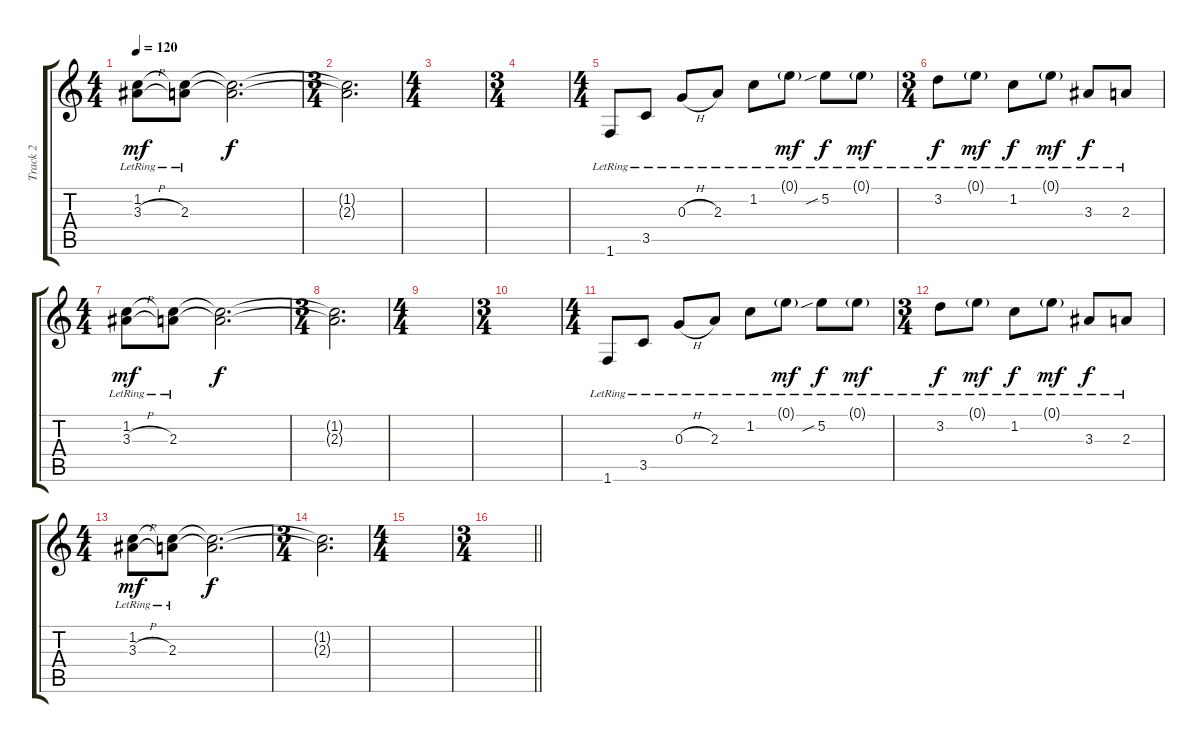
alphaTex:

\track ("Track 2" "Track 2") {instrument electricguitarjazz}
\staff {score tabs}
\tuning (E4 B3 G3 D3 A2 E2) {hide}
\ts (4 4)
\tempo 120
\clef g2
\ks c
(1.2 3.3{h lr}).8{dy mf} (1.2{t} 2.3{lr}).8 (1.2{t} 2.3{t}).2{d dy f} |
\ts (3 4)
(1.2{t} 2.3{t}).2{d volume 0} |
\ts (4 4)
|
\ts (3 4)
|
\ts (4 4)
1.6{lr}.8 3.5{lr}.8 0.3{h lr}.8 2.3{lr}.8 1.2{lr}.8 0.1{g lr}.8{dy mf} 5.2{sib lr}.8{dy f} 0.1{g lr}.8{dy mf} |
\ts (3 4)
3.2{lr}.8{dy f} 0.1{g lr}.8{dy mf} 1.2{lr}.8{dy f} 0.1{g lr}.8{dy mf} 3.3{lr}.8{dy f} 2.3{lr}.8 |
\ts (4 4)
(1.2 3.3{h lr}).8{dy mf} (1.2{t} 2.3{lr}).8 (1.2{t} 2.3{t}).2{d dy f} |
\ts (3 4)
(1.2{t} 2.3{t}).2{d volume 0} |
\ts (4 4)
|
\ts (3 4)
|
\ts (4 4)
1.6{lr}.8 3.5{lr}.8 0.3{h lr}.8 2.3{lr}.8 1.2{lr}.8 0.1{g lr}.8{dy mf} 5.2{sib lr}.8{dy f} 0.1{g lr}.8{dy mf} |
\ts (3 4)
3.2{lr}.8{dy f} 0.1{g lr}.8{dy mf} 1.2{lr}.8{dy f} 0.1{g lr}.8{dy mf} 3.3{lr}.8{dy f} 2.3{lr}.8 |
\ts (4 4)
(1.2 3.3{h lr}).8{dy mf} (1.2{t} 2.3{lr}).8 (1.2{t} 2.3{t}).2{d dy f} |
\ts (3 4)
(1.2{t} 2.3{t}).2{d volume 0} |
\ts (4 4)
|
\ts (3 4)
\barLineRight lightlight
